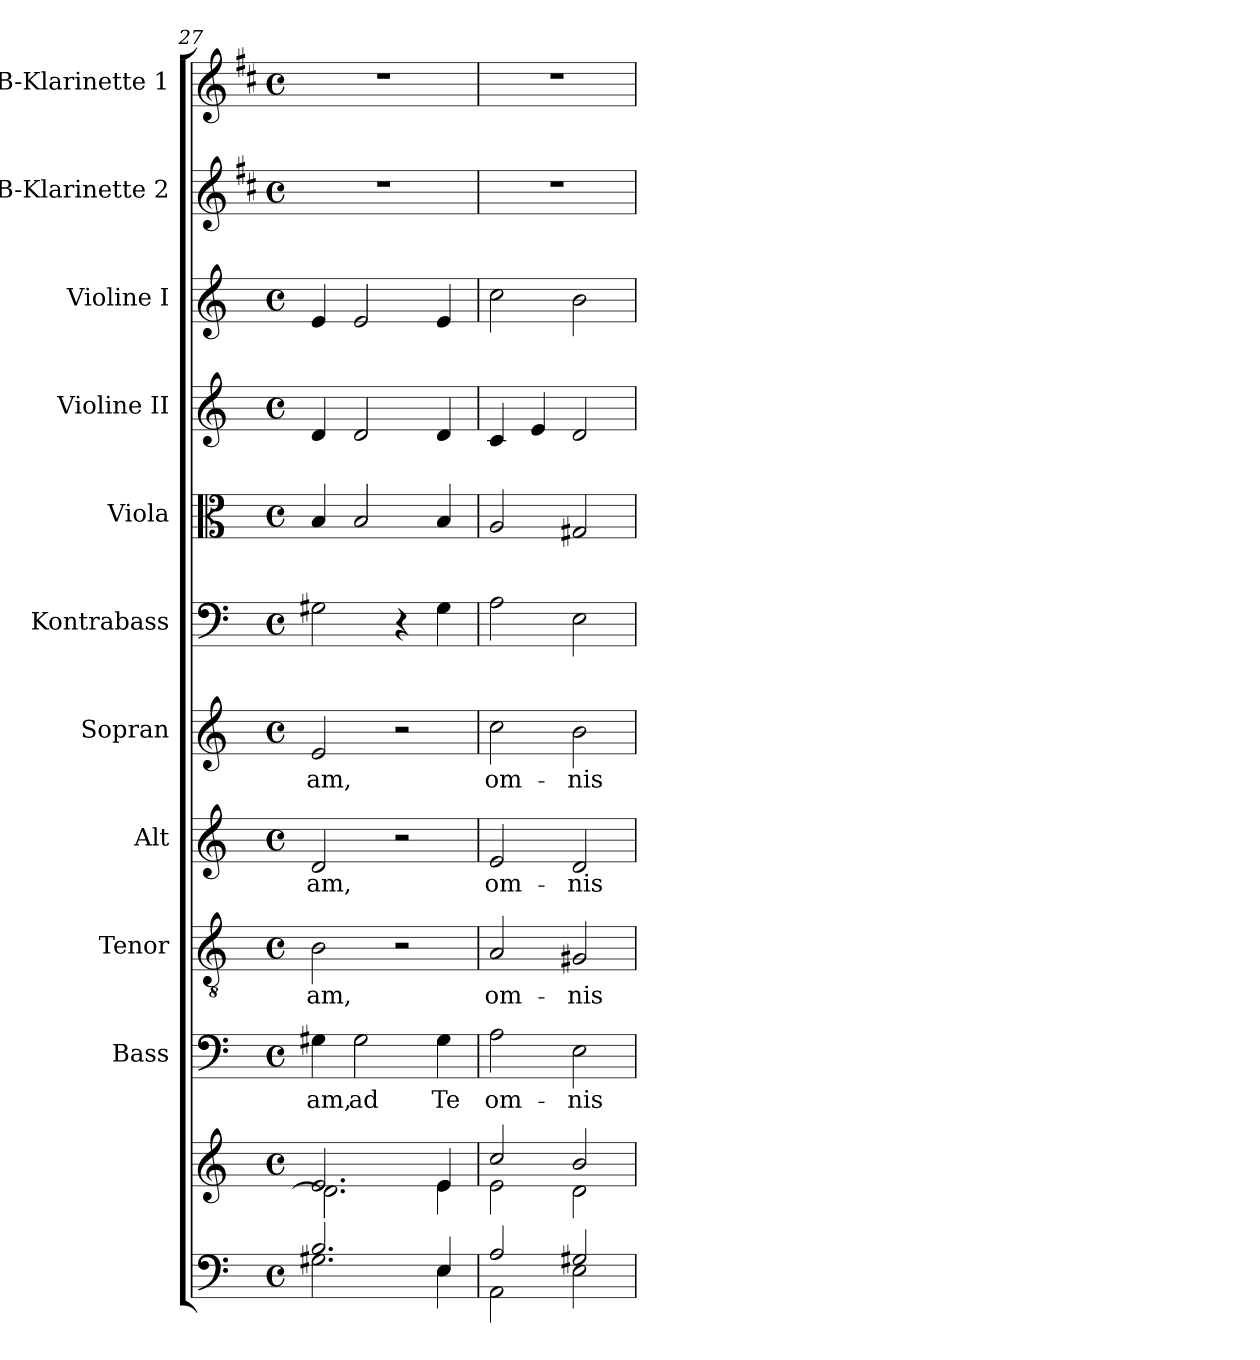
**kern	**kern	**kern	**text	**kern	**text	**kern	**text	**kern	**text	**kern	**kern	**kern	**kern	**kern	**kern
*part11	*part11	*part10	*part10	*part9	*part9	*part8	*part8	*part7	*part7	*part6	*part5	*part4	*part3	*part2	*part1
*staff12	*staff11	*staff10	*staff10	*staff9	*staff9	*staff8	*staff8	*staff7	*staff7	*staff6	*staff5	*staff4	*staff3	*staff2	*staff1
*	*	*I"Bass	*	*I"Tenor	*	*I"Alt	*	*I"Sopran	*	*I"Kontrabass	*I"Viola	*I"Violine II	*I"Violine I	*I"B-Klarinette 2	*I"B-Klarinette 1
*	*	*I'B.	*	*I'T.	*	*I'A.	*	*I'S.	*	*I'Kb.	*I'Vla.	*I'Vl. II	*I'Vl. I	*I'B Kl. 2	*I'B Kl. 1
*clefF4	*clefG2	*clefF4	*	*clefGv2	*	*clefG2	*	*clefG2	*	*clefF4	*clefC3	*clefG2	*clefG2	*clefG2	*clefG2
*	*	*	*	*	*	*	*	*	*	*ITrd7c12	*	*	*	*ITrd1c2	*ITrd1c2
*k[]	*k[]	*k[]	*	*k[]	*	*k[]	*	*k[]	*	*k[]	*k[]	*k[]	*k[]	*k[]	*k[]
*C:	*C:	*C:	*	*C:	*	*C:	*	*C:	*	*C:	*C:	*C:	*C:	*C:	*C:
*M4/4	*M4/4	*M4/4	*	*M4/4	*	*M4/4	*	*M4/4	*	*M4/4	*M4/4	*M4/4	*M4/4	*M4/4	*M4/4
*met(c)	*met(c)	*met(c)	*	*met(c)	*	*met(c)	*	*met(c)	*	*met(c)	*met(c)	*met(c)	*met(c)	*met(c)	*met(c)
=27	=27	=27	=27	=27	=27	=27	=27	=27	=27	=27	=27	=27	=27	=27	=27
*^	*^	*	*	*	*	*	*	*	*	*	*	*	*	*	*
!	!	!	!	!	!LO:LY:b	!	!LO:LY:b	!	!LO:LY:b	!	!LO:LY:b	!	!	!	!	!	!
2.B/	2.G#X\	2.e/	2.d\]	4G#X\	-am,	2B\	-am,	2d/	-am,	2e/	-am,	2GG#X\	4B/	4d/	4e/	1r	1r
!	!	!	!	!	!LO:LY:b	!	!	!	!	!	!	!	!	!	!	!	!
.	.	.	.	2G#\	ad	.	.	.	.	.	.	.	2B/	2d/	2e/	.	.
.	.	.	.	.	.	2r	.	2r	.	2r	.	4r	.	.	.	.	.
!	!	!	!	!	!LO:LY:b	!	!	!	!	!	!	!	!	!	!	!	!
4E/	4E\	4e/	4e\	4G#\	Te	.	.	.	.	.	.	4GG#\	4B/	4d/	4e/	.	.
=28	=28	=28	=28	=28	=28	=28	=28	=28	=28	=28	=28	=28	=28	=28	=28	=28	=28
!	!	!	!	!	!LO:LY:b	!	!LO:LY:b	!	!LO:LY:b	!	!LO:LY:b	!	!	!	!	!	!
2A/	2AA\	2cc/	2e\	2A\	om-	2A/	om-	2e/	om-	2cc\	om-	2AA\	2A/	4c/	2cc\	1r	1r
.	.	.	.	.	.	.	.	.	.	.	.	.	.	4e/	.	.	.
!	!	!	!	!	!LO:LY:b	!	!LO:LY:b	!	!LO:LY:b	!	!LO:LY:b	!	!	!	!	!	!
2G#X/	2E\	2b/	2d\	2E\	-nis	2G#X/	-nis	2d/	-nis	2b\	-nis	2EE\	2G#X/	2d/	2b\	.	.
*v	*v	*	*	*	*	*	*	*	*	*	*	*	*	*	*	*	*
*	*v	*v	*	*	*	*	*	*	*	*	*	*	*	*	*	*
=	=	=	=	=	=	=	=	=	=	=	=	=	=	=	=
*-	*-	*-	*-	*-	*-	*-	*-	*-	*-	*-	*-	*-	*-	*-	*-
